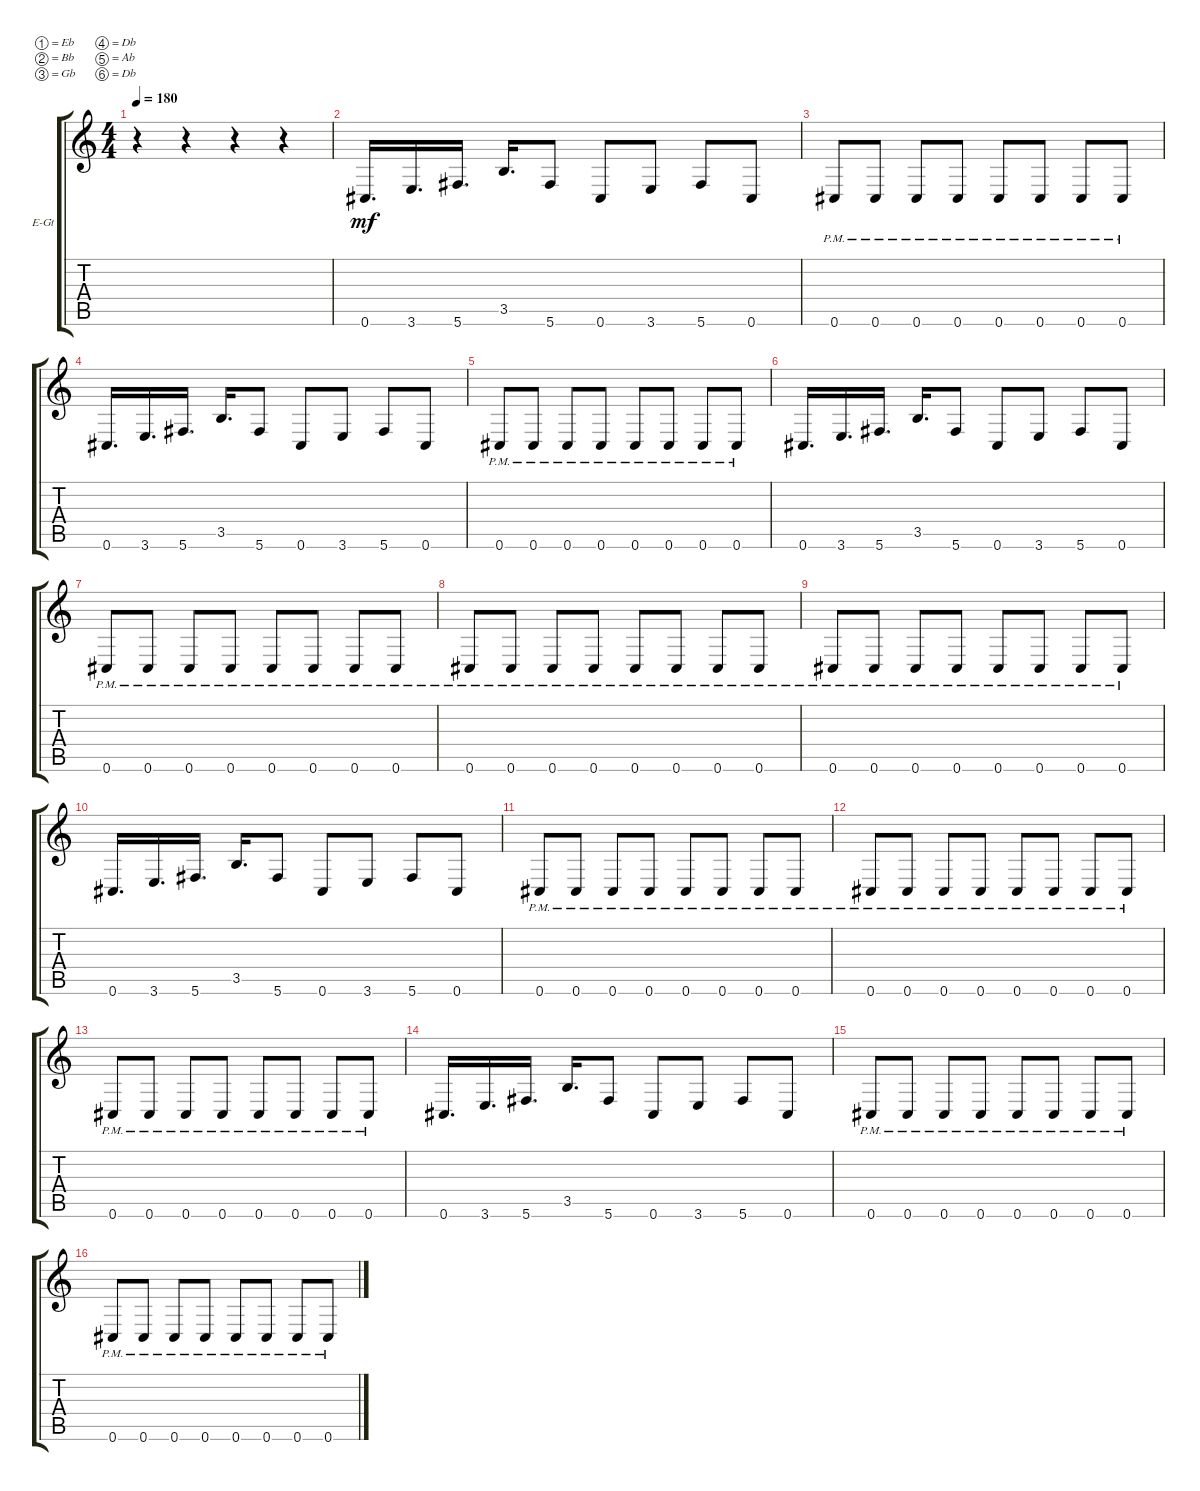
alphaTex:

\defaultSystemsLayout 4
\bracketExtendMode groupsimilarinstruments
\firstSystemTrackNameOrientation horizontal
\otherSystemsTrackNameOrientation horizontal
\track ("Tim McIlrath" "E-Gt") {instrument distortionguitar}
\staff {score tabs}
\tuning (Eb4 Bb3 Gb3 Db3 Ab2 Db2)
\ts (4 4)
\tempo 180
\clef g2
\ks c
r.4{dy mf instrument distortionguitar} r.4 r.4 r.4 |
0.6.16{d} 3.6.16{d} 5.6.16{d} 3.5.16{d} 5.6.8 0.6.8 3.6.8 5.6.8 0.6.8 |
0.6{pm}.8 0.6{pm}.8 0.6{pm}.8 0.6{pm}.8 0.6{pm}.8 0.6{pm}.8 0.6{pm}.8 0.6{pm}.8 |
0.6.16{d} 3.6.16{d} 5.6.16{d} 3.5.16{d} 5.6.8 0.6.8 3.6.8 5.6.8 0.6.8 |
0.6{pm}.8 0.6{pm}.8 0.6{pm}.8 0.6{pm}.8 0.6{pm}.8 0.6{pm}.8 0.6{pm}.8 0.6{pm}.8 |
0.6.16{d} 3.6.16{d} 5.6.16{d} 3.5.16{d} 5.6.8 0.6.8 3.6.8 5.6.8 0.6.8 |
0.6{pm}.8 0.6{pm}.8 0.6{pm}.8 0.6{pm}.8 0.6{pm}.8 0.6{pm}.8 0.6{pm}.8 0.6{pm}.8 |
0.6{pm}.8 0.6{pm}.8 0.6{pm}.8 0.6{pm}.8 0.6{pm}.8 0.6{pm}.8 0.6{pm}.8 0.6{pm}.8 |
0.6{pm}.8 0.6{pm}.8 0.6{pm}.8 0.6{pm}.8 0.6{pm}.8 0.6{pm}.8 0.6{pm}.8 0.6{pm}.8 |
0.6.16{d} 3.6.16{d} 5.6.16{d} 3.5.16{d} 5.6.8 0.6.8 3.6.8 5.6.8 0.6.8 |
0.6{pm}.8 0.6{pm}.8 0.6{pm}.8 0.6{pm}.8 0.6{pm}.8 0.6{pm}.8 0.6{pm}.8 0.6{pm}.8 |
0.6{pm}.8 0.6{pm}.8 0.6{pm}.8 0.6{pm}.8 0.6{pm}.8 0.6{pm}.8 0.6{pm}.8 0.6{pm}.8 |
0.6{pm}.8 0.6{pm}.8 0.6{pm}.8 0.6{pm}.8 0.6{pm}.8 0.6{pm}.8 0.6{pm}.8 0.6{pm}.8 |
0.6.16{d} 3.6.16{d} 5.6.16{d} 3.5.16{d} 5.6.8 0.6.8 3.6.8 5.6.8 0.6.8 |
0.6{pm}.8 0.6{pm}.8 0.6{pm}.8 0.6{pm}.8 0.6{pm}.8 0.6{pm}.8 0.6{pm}.8 0.6{pm}.8 |
0.6{pm}.8 0.6{pm}.8 0.6{pm}.8 0.6{pm}.8 0.6{pm}.8 0.6{pm}.8 0.6{pm}.8 0.6{pm}.8
